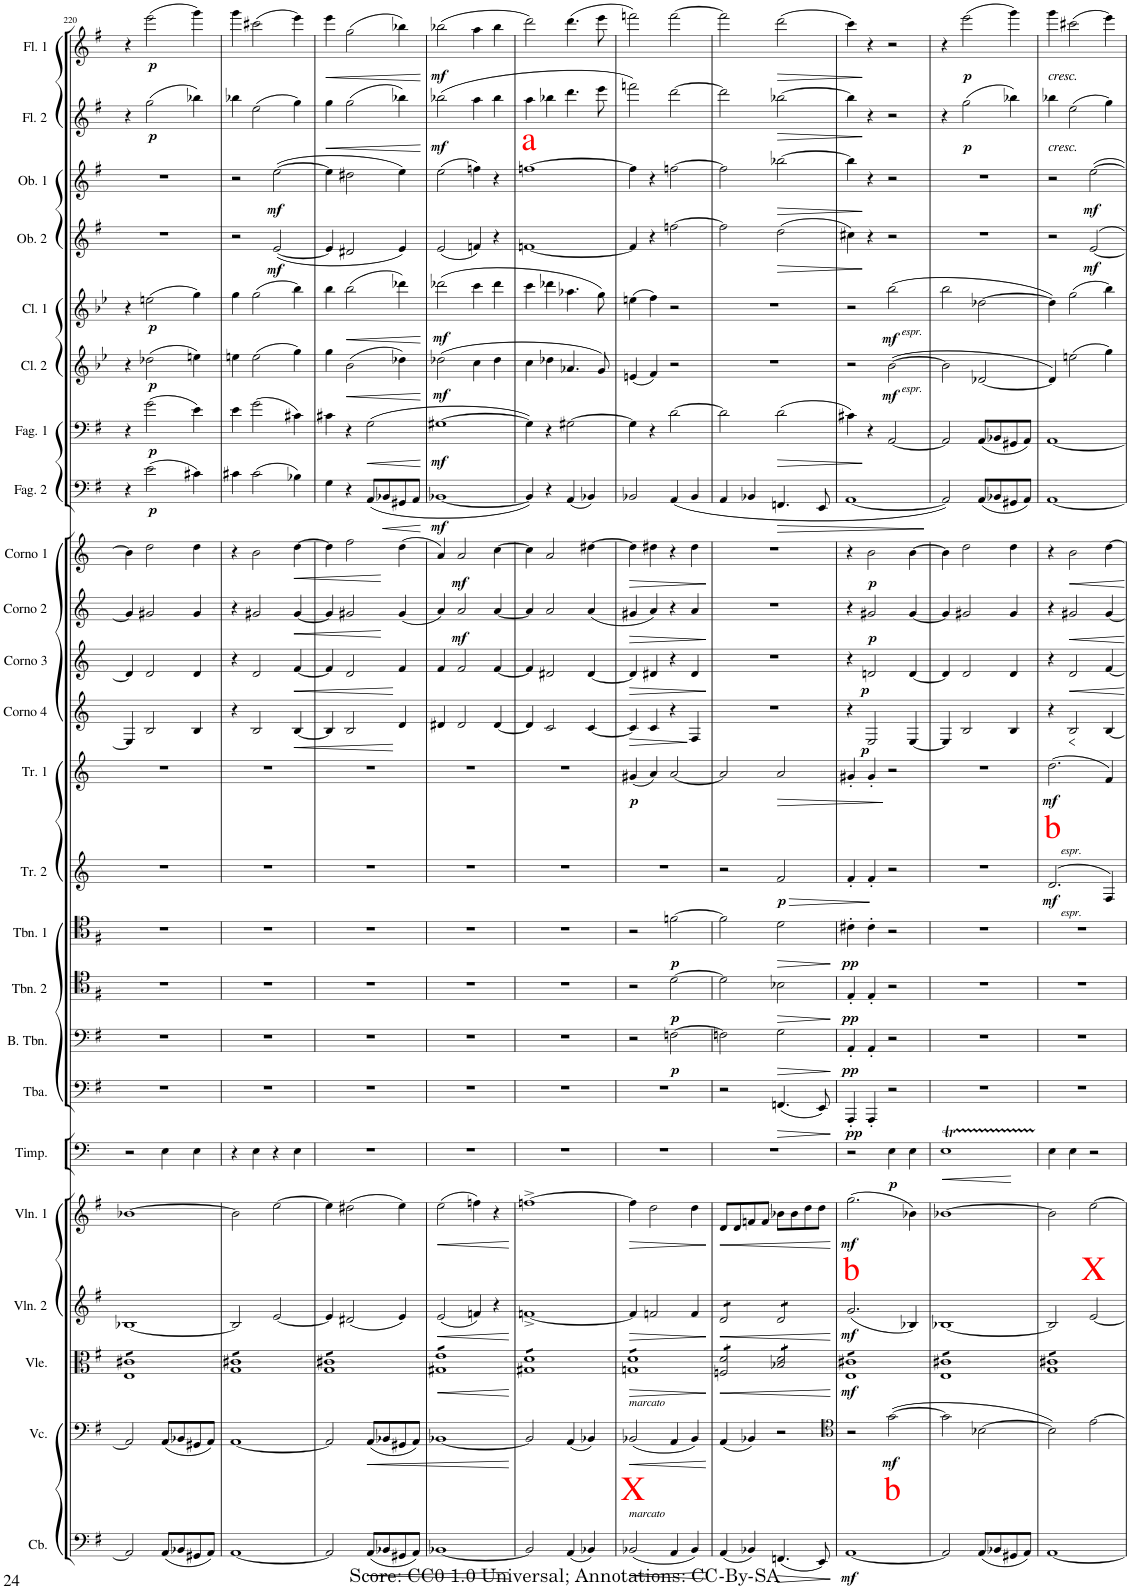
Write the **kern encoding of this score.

**kern	**dynam	**kern	**text	**dynam	**kern	**dynam	**kern	**dynam	**kern	**text	**dynam	**kern	**dynam	**kern	**dynam	**kern	**dynam	**kern	**dynam	**kern	**dynam	**kern	**dynam	**kern	**text	**dynam	**kern	**dynam	**kern	**dynam	**kern	**dynam	**kern	**dynam	**kern	**dynam	**kern	**dynam	**kern	**dynam	**kern	**dynam	**kern	**dynam	**kern	**dynam	**kern	**text	**dynam	**kern	**dynam
*part24	*part24	*part23	*part23	*part23	*part22	*part22	*part21	*part21	*part20	*part20	*part20	*part19	*part19	*part18	*part18	*part17	*part17	*part16	*part16	*part15	*part15	*part14	*part14	*part13	*part13	*part13	*part12	*part12	*part11	*part11	*part10	*part10	*part9	*part9	*part8	*part8	*part7	*part7	*part6	*part6	*part5	*part5	*part4	*part4	*part3	*part3	*part2	*part2	*part2	*part1	*part1
*staff24	*staff24	*staff23	*staff23	*staff23	*staff22	*staff22	*staff21	*staff21	*staff20	*staff20	*staff20	*staff19	*staff19	*staff18	*staff18	*staff17	*staff17	*staff16	*staff16	*staff15	*staff15	*staff14	*staff14	*staff13	*staff13	*staff13	*staff12	*staff12	*staff11	*staff11	*staff10	*staff10	*staff9	*staff9	*staff8	*staff8	*staff7	*staff7	*staff6	*staff6	*staff5	*staff5	*staff4	*staff4	*staff3	*staff3	*staff2	*staff2	*staff2	*staff1	*staff1
*I"Contrabassi	*	*I"Violoncelli	*	*	*I"Viole	*	*I"Violini 2	*	*I"Violini 1	*	*	*I"Timpani	*	*I"Tuba	*	*I"Bass Trombone	*	*I"Trombone Tenore 2	*	*I"Trombone Tenore 1	*	*I"Trombe in F 2	*	*I"Trombe in F 1	*	*	*I"Corno in F 4	*	*I"Corno in F 3	*	*I"Corno in F 2	*	*I"Corno in F 1	*	*I"Fagotto 2	*	*I"Fagotto 1	*	*I"Clarinetto in A 2	*	*I"Clarinetto in A 1	*	*I"Oboe 2	*	*I"Oboe 1	*	*I"Flauto 2	*	*	*I"Flauto 1	*
*I'Cb.	*	*I'Vc.	*	*	*I'Vle.	*	*I'Vln. 2	*	*I'Vln. 1	*	*	*I'Timp.	*	*I'Tba.	*	*I'B. Tbn.	*	*I'Tbn. 2	*	*I'Tbn. 1	*	*I'Tr. 2	*	*I'Tr. 1	*	*	*I'Corno 4	*	*I'Corno 3	*	*I'Corno 2	*	*I'Corno 1	*	*I'Fag. 2	*	*I'Fag. 1	*	*I'Cl. 2	*	*I'Cl. 1	*	*I'Ob. 2	*	*I'Ob. 1	*	*I'Fl. 2	*	*	*I'Fl. 1	*
!!LO:PB:g=z
*clefF4	*	*clefF4	*	*	*clefC3	*	*clefG2	*	*clefG2	*	*	*clefF4	*	*clefF4	*	*clefF4	*	*clefC4	*	*clefC4	*	*clefG2	*	*clefG2	*	*	*clefG2	*	*clefG2	*	*clefG2	*	*clefG2	*	*clefF4	*	*clefF4	*	*clefG2	*	*clefG2	*	*clefG2	*	*clefG2	*	*clefG2	*	*	*clefG2	*
*Trd7c12	*	*	*	*	*	*	*	*	*	*	*	*	*	*	*	*	*	*	*	*	*	*Trd-3c-5	*	*Trd-3c-5	*	*	*Trd4c7	*	*Trd4c7	*	*Trd4c7	*	*Trd4c7	*	*	*	*	*	*Trd2c3	*	*Trd2c3	*	*	*	*	*	*	*	*	*	*
*k[f#]	*	*k[f#]	*	*	*k[f#]	*	*k[f#]	*	*k[f#]	*	*	*k[]	*	*k[f#]	*	*k[f#]	*	*k[f#]	*	*k[f#]	*	*k[]	*	*k[]	*	*	*k[]	*	*k[]	*	*k[]	*	*k[]	*	*k[f#]	*	*k[f#]	*	*k[b-e-]	*	*k[b-e-]	*	*k[f#]	*	*k[f#]	*	*k[f#]	*	*	*k[f#]	*
*M2/2	*	*M2/2	*	*	*M2/2	*	*M2/2	*	*M2/2	*	*	*M2/2	*	*M2/2	*	*M2/2	*	*M2/2	*	*M2/2	*	*M2/2	*	*M2/2	*	*	*M2/2	*	*M2/2	*	*M2/2	*	*M2/2	*	*M2/2	*	*M2/2	*	*M2/2	*	*M2/2	*	*M2/2	*	*M2/2	*	*M2/2	*	*	*M2/2	*
*met(c|)	*	*met(c|)	*	*	*met(c|)	*	*met(c|)	*	*met(c|)	*	*	*met(c|)	*	*met(c|)	*	*met(c|)	*	*met(c|)	*	*met(c|)	*	*met(c|)	*	*met(c|)	*	*	*met(c|)	*	*met(c|)	*	*met(c|)	*	*met(c|)	*	*met(c|)	*	*met(c|)	*	*met(c|)	*	*met(c|)	*	*met(c|)	*	*met(c|)	*	*met(c|)	*	*	*met(c|)	*
=220	=220	=220	=220	=220	=220	=220	=220	=220	=220	=220	=220	=220	=220	=220	=220	=220	=220	=220	=220	=220	=220	=220	=220	=220	=220	=220	=220	=220	=220	=220	=220	=220	=220	=220	=220	=220	=220	=220	=220	=220	=220	=220	=220	=220	=220	=220	=220	=220	=220	=220	=220
*	*	*	*	*	*tremolo	*	*	*	*	*	*	*	*	*	*	*	*	*	*	*	*	*	*	*	*	*	*	*	*	*	*	*	*	*	*	*	*	*	*	*	*	*	*	*	*	*	*	*	*	*	*
2AA/]	.	2AA/]	.	.	8E 8c#XL	.	[1B-X	.	[1b-X	.	.	2r	.	1r	.	1r	.	1r	.	1r	.	1r	.	1r	.	.	4E/]	.	4d/]	.	4g#/]	.	4b\]	.	4r	.	4r	.	4r	.	4r	.	1r	.	1r	.	4r	.	.	4r	.
.	.	.	.	.	8E 8c#X	.	.	.	.	.	.	.	.	.	.	.	.	.	.	.	.	.	.	.	.	.	.	.	.	.	.	.	.	.	.	.	.	.	.	.	.	.	.	.	.	.	.	.	.	.	.
!	!	!	!	!	!	!	!	!	!	!	!	!	!	!	!	!	!	!	!	!	!	!	!	!	!	!	!	!	!	!	!	!	!	!	!	!LO:DY:b	!	!LO:DY:b	!	!LO:DY:b	!	!LO:DY:b	!	!	!	!	!	!	!LO:DY:b	!	!LO:DY:b
.	.	.	.	.	8E 8c#X	.	.	.	.	.	.	.	.	.	.	.	.	.	.	.	.	.	.	.	.	.	2B/	.	2d/	.	2g#X/	.	2dd\	.	(2e\	p	(2g\	p	(2dd-X\	p	(2een\	p	.	.	.	.	(2gg\	.	p	(2eee\	p
.	.	.	.	.	8E 8c#X	.	.	.	.	.	.	.	.	.	.	.	.	.	.	.	.	.	.	.	.	.	.	.	.	.	.	.	.	.	.	.	.	.	.	.	.	.	.	.	.	.	.	.	.	.	.
(8AA/L	.	(8AA/L	.	.	8E 8c#X	.	.	.	.	.	.	4E\	.	.	.	.	.	.	.	.	.	.	.	.	.	.	.	.	.	.	.	.	.	.	.	.	.	.	.	.	.	.	.	.	.	.	.	.	.	.	.
8BB-X/	.	8BB-X/	.	.	8E 8c#X	.	.	.	.	.	.	.	.	.	.	.	.	.	.	.	.	.	.	.	.	.	.	.	.	.	.	.	.	.	.	.	.	.	.	.	.	.	.	.	.	.	.	.	.	.	.
8GG#X/	.	8GG#X/	.	.	8E 8c#X	.	.	.	.	.	.	4E\	.	.	.	.	.	.	.	.	.	.	.	.	.	.	4B/	.	4d/	.	4g#/	.	4dd\	.	4c#X\)	.	4e\)	.	4een\)	.	4gg\)	.	.	.	.	.	4bb-X\)	.	.	4ggg\)	.
8AA/J)	.	8AA/J)	.	.	8E 8c#XJ	.	.	.	.	.	.	.	.	.	.	.	.	.	.	.	.	.	.	.	.	.	.	.	.	.	.	.	.	.	.	.	.	.	.	.	.	.	.	.	.	.	.	.	.	.	.
=221	=221	=221	=221	=221	=221	=221	=221	=221	=221	=221	=221	=221	=221	=221	=221	=221	=221	=221	=221	=221	=221	=221	=221	=221	=221	=221	=221	=221	=221	=221	=221	=221	=221	=221	=221	=221	=221	=221	=221	=221	=221	=221	=221	=221	=221	=221	=221	=221	=221	=221	=221
[1AA	.	[1AA	.	.	8G 8c#XL	.	2B-/]	.	2b-\]	.	.	4r	.	1r	.	1r	.	1r	.	1r	.	1r	.	1r	.	.	4r	.	4r	.	4r	.	4r	.	4c#X\	.	4e\	.	4een\	.	4gg\	.	2r	.	2r	.	4bb-X\	.	.	4ggg\	.
.	.	.	.	.	8G 8c#X	.	.	.	.	.	.	.	.	.	.	.	.	.	.	.	.	.	.	.	.	.	.	.	.	.	.	.	.	.	.	.	.	.	.	.	.	.	.	.	.	.	.	.	.	.	.
.	.	.	.	.	8G 8c#X	.	.	.	.	.	.	4E\	.	.	.	.	.	.	.	.	.	.	.	.	.	.	2B/	.	2d/	.	2g#X/	.	2b\	.	(2c#\	.	(2g\	.	(2ee\	.	(2gg\	.	.	.	.	.	(2ee\	.	.	(2ccc#X\	.
.	.	.	.	.	8G 8c#X	.	.	.	.	.	.	.	.	.	.	.	.	.	.	.	.	.	.	.	.	.	.	.	.	.	.	.	.	.	.	.	.	.	.	.	.	.	.	.	.	.	.	.	.	.	.
!	!	!	!	!	!	!	!	!	!	!	!	!	!	!	!	!	!	!	!	!	!	!	!	!	!	!	!	!	!	!	!	!	!	!	!	!	!	!	!	!	!	!	!	!LO:DY:b	!	!LO:DY:b	!	!	!	!	!
.	.	.	.	.	8G 8c#X	.	[2e/	.	[2ee\	.	.	4r	.	.	.	.	.	.	.	.	.	.	.	.	.	.	.	.	.	.	.	.	.	.	.	.	.	.	.	.	.	.	(<[2e/	mf	(>[2ee\	mf	.	.	.	.	.
.	.	.	.	.	8G 8c#X	.	.	.	.	.	.	.	.	.	.	.	.	.	.	.	.	.	.	.	.	.	.	.	.	.	.	.	.	.	.	.	.	.	.	.	.	.	.	.	.	.	.	.	.	.	.
!	!	!	!	!	!	!	!	!	!	!	!	!	!	!	!	!	!	!	!	!	!	!	!	!	!	!	!	!LO:HP:b	!	!LO:HP:b	!	!LO:HP:b	!	!LO:HP:b	!	!	!	!	!	!	!	!	!	!	!	!	!	!	!	!	!
.	.	.	.	.	8G 8c#X	.	.	.	.	.	.	4E\	.	.	.	.	.	.	.	.	.	.	.	.	.	.	[4B/	<	[4f/	<	[4g#/	<	[4dd\	<	4B-X\)	.	4c#X\)	.	4gg\)	.	4bb-\)	.	.	.	.	.	4gg\)	.	.	4eee\)	.
.	.	.	.	.	8G 8c#XJ	.	.	.	.	.	.	.	.	.	.	.	.	.	.	.	.	.	.	.	.	.	.	.	.	.	.	.	.	.	.	.	.	.	.	.	.	.	.	.	.	.	.	.	.	.	.
=222	=222	=222	=222	=222	=222	=222	=222	=222	=222	=222	=222	=222	=222	=222	=222	=222	=222	=222	=222	=222	=222	=222	=222	=222	=222	=222	=222	=222	=222	=222	=222	=222	=222	=222	=222	=222	=222	=222	=222	=222	=222	=222	=222	=222	=222	=222	=222	=222	=222	=222	=222
!	!	!	!	!	!	!	!	!	!	!	!	!	!	!	!	!	!	!	!	!	!	!	!	!	!	!	!	!	!	!	!	!	!	!	!	!	!	!	!	!	!	!	!	!	!	!	!	!	!LO:HP:b	!	!LO:HP:b
2AA/]	.	2AA/]	.	.	8G 8c#XL	.	4e/]	.	4ee\]	.	.	1r	.	1r	.	1r	.	1r	.	1r	.	1r	.	1r	.	.	4B/]	.	4f/]	.	4g#/]	.	4dd\]	.	4G\	.	4c#X\	.	4gg\	.	4bb-\	.	4e/]	.	4ee\]	.	4gg\	.	<	4eee\	<
.	.	.	.	.	8G 8c#X	.	.	.	.	.	.	.	.	.	.	.	.	.	.	.	.	.	.	.	.	.	.	.	.	.	.	.	.	.	.	.	.	.	.	.	.	.	.	.	.	.	.	.	.	.	.
!	!	!	!	!	!	!	!	!	!	!	!	!	!	!	!	!	!	!	!	!	!	!	!	!	!	!	!	!	!	!	!	!	!	!	!	!	!	!	!	!LO:HP:b	!	!LO:HP:b	!	!	!	!	!	!	!	!	!
.	.	.	.	.	8G 8c#X	.	(2d#X/	.	(2dd#X\	.	.	.	.	.	.	.	.	.	.	.	.	.	.	.	.	.	2B/	.	2d/	.	2g#X/	.	2ff\	.	4r	.	4r	.	(2b-\	<	(2bb-\	<	2d#X/	.	2dd#X\	.	(2gg\	.	.	(2gg\	.
.	.	.	.	.	8G 8c#X	.	.	.	.	.	.	.	.	.	.	.	.	.	.	.	.	.	.	.	.	.	.	.	.	.	.	.	.	.	.	.	.	.	.	.	.	.	.	.	.	.	.	.	.	.	.
!	!LO:HP:b	!	!	!LO:HP:b	!	!	!	!	!	!	!	!	!	!	!	!	!	!	!	!	!	!	!	!	!	!	!	!	!	!	!	!	!	!	!	!	!	!LO:HP:b	!	!	!	!	!	!	!	!	!	!	!	!	!
(8AA/L	<	(8AA/L	.	<	8G 8c#X	.	.	.	.	.	.	.	.	.	.	.	.	.	.	.	.	.	.	.	.	.	.	.	.	.	.	.	.	.	(8AA/L	.	(2G\	<	.	.	.	.	.	.	.	.	.	.	.	.	.
!	!	!	!	!	!	!	!	!	!	!	!	!	!	!	!	!	!	!	!	!	!	!	!	!	!	!	!	!	!	!	!	!	!	!	!	!LO:HP:b	!	!	!	!	!	!	!	!	!	!	!	!	!	!	!
8BB-X/	.	8BB-X/	.	.	8G 8c#X	.	.	.	.	.	.	.	.	.	.	.	.	.	.	.	.	.	.	.	.	.	.	.	.	.	.	.	.	.	8BB-X/	<	.	.	.	.	.	.	.	.	.	.	.	.	.	.	.
8GG#X/	.	8GG#X/	.	.	8G 8c#X	.	4e/)	.	4ee\)	.	.	.	.	.	.	.	.	.	.	.	.	.	.	.	.	.	4d/	[	4f/	[	(<4g#/	[	(4dd\	[	8GG#X/	.	.	.	4dd-X\)	.	4ddd-X\)	.	4e/)	.	4ee\)	.	4bb-X\)	.	.	4bb-X\)	.
8AA/J)	.	8AA/J)	.	.	8G 8c#XJ	.	.	.	.	.	.	.	.	.	.	.	.	.	.	.	.	.	.	.	.	.	.	.	.	.	.	.	.	.	8AA/J	.	.	.	.	.	.	.	.	.	.	.	.	.	.	.	.
.	.	.	.	.	.	.	.	.	.	.	.	.	.	.	.	.	.	.	.	.	.	.	.	.	.	.	.	.	.	.	.	.	.	.	.	[	.	[	.	[	.	[	.	.	.	.	.	.	[	.	[
=223	=223	=223	=223	=223	=223	=223	=223	=223	=223	=223	=223	=223	=223	=223	=223	=223	=223	=223	=223	=223	=223	=223	=223	=223	=223	=223	=223	=223	=223	=223	=223	=223	=223	=223	=223	=223	=223	=223	=223	=223	=223	=223	=223	=223	=223	=223	=223	=223	=223	=223	=223
!	!	!	!	!	!	!LO:HP:b	!	!LO:HP:b	!	!	!LO:HP:b	!	!	!	!	!	!	!	!	!	!	!	!	!	!	!	!	!	!	!	!	!	!	!	!	!LO:DY:b	!	!LO:DY:b	!	!LO:DY:b	!	!LO:DY:b	!	!	!	!	!	!	!LO:DY:b	!	!LO:DY:b
[1BB-X	.	[1BB-X	.	.	8G#X 8eL	<	(2e/	<	(2ee\	.	<	1r	.	1r	.	1r	.	1r	.	1r	.	1r	.	1r	.	.	4d#X/	.	4f/	.	4a/)	.	4a/)	.	[1BB-X	mf	[1G#X	mf	(2dd-X\	mf	(2ddd-X\	mf	(2e/	.	(2ee\	.	(2bb-X\	.	mf	(2bb-X\	mf
.	.	.	.	.	8G#X 8e	.	.	.	.	.	.	.	.	.	.	.	.	.	.	.	.	.	.	.	.	.	.	.	.	.	.	.	.	.	.	.	.	.	.	.	.	.	.	.	.	.	.	.	.	.	.
!	!	!	!	!	!	!	!	!	!	!	!	!	!	!	!	!	!	!	!	!	!	!	!	!	!	!	!	!	!	!	!	!LO:DY:b	!	!LO:DY:b	!	!	!	!	!	!	!	!	!	!	!	!	!	!	!	!	!
.	.	.	.	.	8G#X 8e	.	.	.	.	.	.	.	.	.	.	.	.	.	.	.	.	.	.	.	.	.	2d#/	.	2f/	.	2a/	mf	2a/	mf	.	.	.	.	.	.	.	.	.	.	.	.	.	.	.	.	.
.	.	.	.	.	8G#X 8e	.	.	.	.	.	.	.	.	.	.	.	.	.	.	.	.	.	.	.	.	.	.	.	.	.	.	.	.	.	.	.	.	.	.	.	.	.	.	.	.	.	.	.	.	.	.
.	.	.	.	.	8G#X 8e	.	4fn/)	.	4ffn\)	.	.	.	.	.	.	.	.	.	.	.	.	.	.	.	.	.	.	.	.	.	.	.	.	.	.	.	.	.	4cc\	.	4ccc\	.	4fn/)	.	4ffn\)	.	4aa\	.	.	4aa\	.
.	.	.	.	.	8G#X 8e	.	.	.	.	.	.	.	.	.	.	.	.	.	.	.	.	.	.	.	.	.	.	.	.	.	.	.	.	.	.	.	.	.	.	.	.	.	.	.	.	.	.	.	.	.	.
.	.	.	.	.	8G#X 8e	.	4r	.	4r	.	.	.	.	.	.	.	.	.	.	.	.	.	.	.	.	.	[4d#/	.	[4f/	.	[4a/	.	[>4cc\	.	.	.	.	.	4dd-\	.	4ddd-\	.	4r	.	4r	.	4bb-\	.	.	4bb-\	.
.	.	.	.	.	8G#X 8eJ	.	.	.	.	.	.	.	.	.	.	.	.	.	.	.	.	.	.	.	.	.	.	.	.	.	.	.	.	.	.	.	.	.	.	.	.	.	.	.	.	.	.	.	.	.	.
.	[	.	.	[	.	[	.	[	.	.	[	.	.	.	.	.	.	.	.	.	.	.	.	.	.	.	.	.	.	.	.	.	.	.	.	.	.	.	.	.	.	.	.	.	.	.	.	.	.	.	.
=224	=224	=224	=224	=224	=224	=224	=224	=224	=224	=224	=224	=224	=224	=224	=224	=224	=224	=224	=224	=224	=224	=224	=224	=224	=224	=224	=224	=224	=224	=224	=224	=224	=224	=224	=224	=224	=224	=224	=224	=224	=224	=224	=224	=224	=224	=224	=224	=224	=224	=224	=224
!	!	!	!	!	!	!	!	!	!	!	!	!	!	!	!	!	!	!	!	!	!	!	!	!	!	!	!	!	!	!	!	!	!	!	!	!	!	!	!	!	!	!	!	!	!	!	!	!LO:LY:b:color=#FF0000	!	!	!
2BB-/]	.	2BB-/]	.	.	8G#X 8dL	.	[1fn^	.	[1ffn^	.	.	1r	.	1r	.	1r	.	1r	.	1r	.	1r	.	1r	.	.	4d#/]	.	4f/]	.	4a/]	.	4cc\]	.	4BB-/])	.	4G#\])	.	4cc\	.	4ccc\	.	[1fn	.	[1ffn	.	4aa\	a	.	2ddd\)	.
.	.	.	.	.	8G#X 8d	.	.	.	.	.	.	.	.	.	.	.	.	.	.	.	.	.	.	.	.	.	.	.	.	.	.	.	.	.	.	.	.	.	.	.	.	.	.	.	.	.	.	.	.	.	.
.	.	.	.	.	8G#X 8d	.	.	.	.	.	.	.	.	.	.	.	.	.	.	.	.	.	.	.	.	.	2c/	.	2d#X/	.	2a/	.	2a/	.	4r	.	4r	.	4dd-X\	.	4ddd-X\	.	.	.	.	.	4bb-X\	.	.	.	.
.	.	.	.	.	8G#X 8d	.	.	.	.	.	.	.	.	.	.	.	.	.	.	.	.	.	.	.	.	.	.	.	.	.	.	.	.	.	.	.	.	.	.	.	.	.	.	.	.	.	.	.	.	.	.
(4AA/	.	(4AA/	.	.	8G#X 8d	.	.	.	.	.	.	.	.	.	.	.	.	.	.	.	.	.	.	.	.	.	.	.	.	.	.	.	.	.	(4AA/	.	[2G#X\	.	4.a-X/	.	4.aa-X\	.	.	.	.	.	4.ddd\	.	.	(4.ddd\	.
.	.	.	.	.	8G#X 8d	.	.	.	.	.	.	.	.	.	.	.	.	.	.	.	.	.	.	.	.	.	.	.	.	.	.	.	.	.	.	.	.	.	.	.	.	.	.	.	.	.	.	.	.	.	.
4BB-X/)	.	4BB-X/)	.	.	8G#X 8d	.	.	.	.	.	.	.	.	.	.	.	.	.	.	.	.	.	.	.	.	.	[4c/	.	[4d#/	.	(4a/	.	[>4dd#X\	.	4BB-X/)	.	.	.	.	.	.	.	.	.	.	.	.	.	.	.	.
.	.	.	.	.	8G#X 8dJ	.	.	.	.	.	.	.	.	.	.	.	.	.	.	.	.	.	.	.	.	.	.	.	.	.	.	.	.	.	.	.	.	.	8g/)	.	8gg\)	.	.	.	.	.	8eee\	.	.	8eee\	.
=225	=225	=225	=225	=225	=225	=225	=225	=225	=225	=225	=225	=225	=225	=225	=225	=225	=225	=225	=225	=225	=225	=225	=225	=225	=225	=225	=225	=225	=225	=225	=225	=225	=225	=225	=225	=225	=225	=225	=225	=225	=225	=225	=225	=225	=225	=225	=225	=225	=225	=225	=225
!	!	!LO:TX:a:i:t=marcato	!	!	!	!	!	!	!	!	!	!	!	!	!	!	!	!	!	!	!	!	!	!	!	!	!	!	!	!	!	!	!	!	!	!	!	!	!	!	!	!	!	!	!	!	!	!	!	!	!
!LO:TX:a:i:t=marcato	!	!	!	!	!	!	!	!	!	!	!	!	!	!	!	!	!	!	!	!	!	!	!	!	!	!	!	!	!	!	!	!	!	!	!	!	!	!	!	!	!	!	!	!	!	!	!	!	!	!	!
!	!LO:HP:b	!	!LO:LY:b:color=#FF0000	!LO:HP:b	!	!LO:HP:b	!	!LO:HP:b	!	!	!LO:HP:b	!	!	!	!	!	!	!	!	!	!	!	!	!	!	!LO:DY:b	!	!LO:HP:b	!	!LO:HP:b	!	!LO:HP:b	!	!LO:HP:b	!	!	!	!	!	!	!	!	!	!	!	!	!	!	!	!	!
(2BB-X/	<	(2BB-X/	X	<	8Gn 8dL	>	4f/]	>	4ff\]	.	>	1r	.	1r	.	2r	.	2r	.	2r	.	1r	.	(4g#X/	.	p	4c/]	>	4d#/]	>	4g#X/	>	4dd#\]	>	2BB-X/	.	4G#\]	.	(4en/	.	(4een\	.	4f/]	.	4ff\]	.	2fffn\)	.	.	2fffn\)	.
.	.	.	.	.	8Gn 8d	.	.	.	.	.	.	.	.	.	.	.	.	.	.	.	.	.	.	.	.	.	.	.	.	.	.	.	.	.	.	.	.	.	.	.	.	.	.	.	.	.	.	.	.	.	.
.	.	.	.	.	8Gn 8d	.	2fn/	.	2dd\	.	.	.	.	.	.	.	.	.	.	.	.	.	.	4a/)	.	.	4c/	.	4d#X/	.	4a/)	.	4dd#X\	.	.	.	4r	.	4f/)	.	4ff\)	.	4r	.	4r	.	.	.	.	.	.
.	.	.	.	.	8Gn 8d	.	.	.	.	.	.	.	.	.	.	.	.	.	.	.	.	.	.	.	.	.	.	.	.	.	.	.	.	.	.	.	.	.	.	.	.	.	.	.	.	.	.	.	.	.	.
!	!	!	!	!	!	!	!	!	!	!	!	!	!	!	!	!	!LO:DY:b	!	!LO:DY:b	!	!LO:DY:b	!	!	!	!	!	!	!	!	!	!	!	!	!	!	!	!	!	!	!	!	!	!	!	!	!	!	!	!	!	!
4AA/	.	4AA/	.	.	8Gn 8d	.	.	.	.	.	.	.	.	.	.	[2Fn\	p	[2d\	p	[2fn\	p	.	.	[2a/	.	.	4r	.	4r	.	4r	.	4r	.	(4AA/	.	[2d\	.	2r	.	2r	.	[2ffn\	.	[2ffn\	.	[2ddd\	.	.	[2fff\	.
.	.	.	.	.	8Gn 8d	.	.	.	.	.	.	.	.	.	.	.	.	.	.	.	.	.	.	.	.	.	.	.	.	.	.	.	.	.	.	.	.	.	.	.	.	.	.	.	.	.	.	.	.	.	.
4BB-/)	.	4BB-/)	.	.	8Gn 8d	.	4f/	.	4dd\	.	.	.	.	.	.	.	.	.	.	.	.	.	.	.	.	.	4F/	.	4d#/	.	4a/	.	4dd#\	.	4BB-/	.	.	.	.	.	.	.	.	.	.	.	.	.	.	.	.
.	.	.	.	.	8Gn 8dJ	.	.	.	.	.	.	.	.	.	.	.	.	.	.	.	.	.	.	.	.	.	.	.	.	.	.	.	.	.	.	.	.	.	.	.	.	.	.	.	.	.	.	.	.	.	.
.	[	.	.	[	.	]	.	]	.	.	]	.	.	.	.	.	.	.	.	.	.	.	.	.	.	.	.	]	.	]	.	]	.	]	.	.	.	.	.	.	.	.	.	.	.	.	.	.	.	.	.
=226	=226	=226	=226	=226	=226	=226	=226	=226	=226	=226	=226	=226	=226	=226	=226	=226	=226	=226	=226	=226	=226	=226	=226	=226	=226	=226	=226	=226	=226	=226	=226	=226	=226	=226	=226	=226	=226	=226	=226	=226	=226	=226	=226	=226	=226	=226	=226	=226	=226	=226	=226
!	!	!	!	!	!	!LO:HP:b	!	!LO:HP:b	!	!	!LO:HP:b	!	!	!	!	!	!	!	!	!	!	!	!	!	!	!	!	!	!	!	!	!	!	!	!	!	!	!	!	!	!	!	!	!	!	!	!	!	!	!	!
*	*	*	*	*	*	*	*tremolo	*	*	*	*	*	*	*	*	*	*	*	*	*	*	*	*	*	*	*	*	*	*	*	*	*	*	*	*	*	*	*	*	*	*	*	*	*	*	*	*	*	*	*	*
(4AA/	.	(4AA/	.	.	8Fn/ 8d/L	<	8d/L	<	8d/L	.	<	1r	.	2r	.	2Fn\]	.	2d\]	.	2f\]	.	2r	.	2a/]	.	.	1r	.	1r	.	1r	.	1r	.	4AA/	.	2d\]	.	1r	.	1r	.	2ff\]	.	2ff\]	.	2ddd\]	.	.	2fff\]	.
.	.	.	.	.	8Fn/ 8d/	.	8d/	.	8d/	.	.	.	.	.	.	.	.	.	.	.	.	.	.	.	.	.	.	.	.	.	.	.	.	.	.	.	.	.	.	.	.	.	.	.	.	.	.	.	.	.	.
4BB-X/)	.	4BB-X/)	.	.	8Fn/ 8d/	.	8d/	.	8fn/	.	.	.	.	.	.	.	.	.	.	.	.	.	.	.	.	.	.	.	.	.	.	.	.	.	4BB-X/	.	.	.	.	.	.	.	.	.	.	.	.	.	.	.	.
.	.	.	.	.	8Fn/ 8d/J	.	8d/J	.	8f/J	.	.	.	.	.	.	.	.	.	.	.	.	.	.	.	.	.	.	.	.	.	.	.	.	.	.	.	.	.	.	.	.	.	.	.	.	.	.	.	.	.	.
!	!LO:HP:b	!	!	!	!	!	!	!	!	!	!	!	!	!	!LO:HP:b	!	!LO:HP:b	!	!LO:HP:b	!	!LO:HP:b	!	!LO:HP:b	!	!	!LO:HP:b	!	!	!	!	!	!	!	!	!	!LO:HP:b	!	!LO:HP:b	!	!	!	!	!	!LO:HP:b	!	!LO:HP:b	!	!	!LO:HP:b	!	!LO:HP:b
!	!	!	!	!	!	!	!	!	!	!	!	!	!	!	!	!	!	!	!	!	!	!	!LO:DY:n=1:b	!	!	!	!	!	!	!	!	!	!	!	!	!	!	!	!	!	!	!	!	!	!	!	!	!	!	!	!
(4.FFn/	>	2r	.	.	8B-X/ 8d/L	.	8d/L	.	8b-X\L	.	.	.	.	(4.FFn/	>	2G\	>	2B-X\	>	2d\	>	2f/	> p	2a/	.	>	.	.	.	.	.	.	.	.	4.FFn/	>	(2d\	>	.	.	.	.	(2dd\	>	[>2bb-X\	>	[2bb-X\	.	>	(>2ddd\	>
.	.	.	.	.	8B-X/ 8d/	.	8d/	.	8b-\	.	.	.	.	.	.	.	.	.	.	.	.	.	.	.	.	.	.	.	.	.	.	.	.	.	.	.	.	.	.	.	.	.	.	.	.	.	.	.	.	.	.
.	.	.	.	.	8B-X/ 8d/	.	8d/	.	8dd\	.	.	.	.	.	.	.	.	.	.	.	.	.	.	.	.	.	.	.	.	.	.	.	.	.	.	.	.	.	.	.	.	.	.	.	.	.	.	.	.	.	.
8EE/)	.	.	.	.	8B-X/ 8d/J	.	8d/J	.	8dd\J	.	.	.	.	8EE/)	.	.	.	.	.	.	.	.	.	.	.	.	.	.	.	.	.	.	.	.	8EE/	.	.	.	.	.	.	.	.	.	.	.	.	.	.	.	.
*	*	*	*	*	*	*	*Xtremolo	*	*	*	*	*	*	*	*	*	*	*	*	*	*	*	*	*	*	*	*	*	*	*	*	*	*	*	*	*	*	*	*	*	*	*	*	*	*	*	*	*	*	*	*
.	]	.	.	.	.	[	.	[	.	.	[	.	.	.	]	.	]	.	]	.	]	.	.	.	.	.	.	.	.	.	.	.	.	.	.	.	.	.	.	.	.	.	.	.	.	.	.	.	.	.	.
=227	=227	=227	=227	=227	=227	=227	=227	=227	=227	=227	=227	=227	=227	=227	=227	=227	=227	=227	=227	=227	=227	=227	=227	=227	=227	=227	=227	=227	=227	=227	=227	=227	=227	=227	=227	=227	=227	=227	=227	=227	=227	=227	=227	=227	=227	=227	=227	=227	=227	=227	=227
*	*	*clefC4	*	*	*	*	*	*	*	*	*	*	*	*	*	*	*	*	*	*	*	*	*	*	*	*	*	*	*	*	*	*	*	*	*	*	*	*	*	*	*	*	*	*	*	*	*	*	*	*	*
!	!LO:DY:b	!	!	!	!	!LO:DY:b	!	!LO:DY:b	!	!LO:LY:b:color=#FF0000	!LO:DY:b	!	!	!	!LO:DY:b	!	!LO:DY:b	!	!LO:DY:b	!	!LO:DY:b	!	!	!	!	!	!	!	!	!	!	!	!	!	!	!	!	!	!	!	!	!	!	!	!	!	!	!	!	!	!
[1AA	mf	2r	.	.	8E 8c#XL	mf	(2.g/	mf	(2.gg\	b	mf	2r	.	4AAA'/	pp	4AA'/	pp	4E'/	pp	4c#X'\	pp	4f'/	.	4g#X'/	.	.	4r	.	4r	.	4r	.	4r	.	[1AA	.	4c#X\)	.	2r	.	2r	.	4cc#X\)	.	4bb-\]	.	4bb-\]	.	.	4ccc\)	.
.	.	.	.	.	8E 8c#X	.	.	.	.	.	.	.	.	.	.	.	.	.	.	.	.	.	.	.	.	.	.	.	.	.	.	.	.	.	.	.	.	.	.	.	.	.	.	.	.	.	.	.	.	.	.
!	!	!	!	!	!	!	!	!	!	!	!	!	!	!	!	!	!	!	!	!	!	!	!	!	!	!	!	!LO:DY:b	!	!LO:DY:b	!	!LO:DY:b	!	!LO:DY:b	!	!	!	!	!	!	!	!	!	!	!	!	!	!	!	!	!
.	.	.	.	.	8E 8c#X	.	.	.	.	.	.	.	.	4AAA'/	.	4AA'/	.	4E'/	.	4c#'\	.	4f'/	.	4g#'/	.	.	2E/	p	2dn/	p	2g#X/	p	2b\	p	.	.	4r	]	.	.	.	.	4r	]	4r	]	4r	.	]	4r	]
.	.	.	.	.	8E 8c#X	.	.	.	.	.	.	.	.	.	.	.	.	.	.	.	.	.	.	.	.	.	.	.	.	.	.	.	.	.	.	.	.	.	.	.	.	.	.	.	.	.	.	.	.	.	.
!	!	!	!	!	!	!	!	!	!	!	!	!	!	!	!	!	!	!	!	!	!	!	!	!	!	!	!	!	!	!	!	!	!	!	!	!	!	!	!	!	!LO:TX:b:i:t=espr.	!	!	!	!	!	!	!	!	!	!
!	!	!	!	!	!	!	!	!	!	!	!	!	!	!	!	!	!	!	!	!	!	!	!	!	!	!	!	!	!	!	!	!	!	!	!	!	!	!	!LO:TX:b:i:t=espr.	!	!	!	!	!	!	!	!	!	!	!	!
!	!	!	!LO:LY:b:color=#FF0000	!LO:DY:b	!	!	!	!	!	!	!	!	!LO:DY:b	!	!	!	!	!	!	!	!	!	!	!	!	!	!	!	!	!	!	!	!	!	!	!	!	!	!	!LO:DY:b	!	!LO:DY:b	!	!	!	!	!	!	!	!	!
.	.	([2g\	b	mf	8E 8c#X	.	.	.	.	.	.	4E\	p	2r	.	2r	.	2r	.	2r	.	2r	]	2r	.	]	.	.	.	.	.	.	.	.	.	.	[2AA/	.	([2b-\	mf	(2bb-\	mf	2r	.	2r	.	2r	.	.	2r	.
.	.	.	.	.	8E 8c#X	.	.	.	.	.	.	.	.	.	.	.	.	.	.	.	.	.	.	.	.	.	.	.	.	.	.	.	.	.	.	.	.	.	.	.	.	.	.	.	.	.	.	.	.	.	.
.	.	.	.	.	8E 8c#X	.	4B-X/)	.	4b-X\)	.	.	4E\	.	.	.	.	.	.	.	.	.	.	.	.	.	.	[4E/	.	[4d/	.	[4g#/	.	[4b\	.	.	.	.	.	.	.	.	.	.	.	.	.	.	.	.	.	.
.	.	.	.	.	8E 8c#XJ	.	.	.	.	.	.	.	.	.	.	.	.	.	.	.	.	.	.	.	.	.	.	.	.	.	.	.	.	.	.	.	.	.	.	.	.	.	.	.	.	.	.	.	.	.	.
.	.	.	.	.	.	.	.	.	.	.	.	.	.	.	.	.	.	.	.	.	.	.	.	.	.	.	.	.	.	.	.	.	.	.	.	]	.	.	.	.	.	.	.	.	.	.	.	.	.	.	.
=228	=228	=228	=228	=228	=228	=228	=228	=228	=228	=228	=228	=228	=228	=228	=228	=228	=228	=228	=228	=228	=228	=228	=228	=228	=228	=228	=228	=228	=228	=228	=228	=228	=228	=228	=228	=228	=228	=228	=228	=228	=228	=228	=228	=228	=228	=228	=228	=228	=228	=228	=228
!	!	!	!	!	!	!	!	!	!	!	!	!	!LO:HP:b	!	!	!	!	!	!	!	!	!	!	!	!	!	!	!	!	!	!	!	!	!	!	!	!	!	!	!	!	!	!	!	!	!	!	!	!	!	!
2AA/]	.	2g\]	.	.	8E 8c#XL	.	[1B-X	.	[1b-X	.	.	1Et	<	1r	.	1r	.	1r	.	1r	.	1r	.	1r	.	.	4E/]	.	4d/]	.	4g#/]	.	4b\]	.	2AA/])	.	2AA/]	.	2b-\]	.	2bb-\	.	1r	.	1r	.	4r	.	.	4r	.
.	.	.	.	.	8E 8c#X	.	.	.	.	.	.	.	.	.	.	.	.	.	.	.	.	.	.	.	.	.	.	.	.	.	.	.	.	.	.	.	.	.	.	.	.	.	.	.	.	.	.	.	.	.	.
!	!	!	!	!	!	!	!	!	!	!	!	!	!	!	!	!	!	!	!	!	!	!	!	!	!	!	!	!	!	!	!	!	!	!	!	!	!	!	!	!	!	!	!	!	!	!	!	!	!LO:DY:b	!	!LO:DY:b
.	.	.	.	.	8E 8c#X	.	.	.	.	.	.	.	.	.	.	.	.	.	.	.	.	.	.	.	.	.	2B/	.	2d/	.	2g#X/	.	2dd\	.	.	.	.	.	.	.	.	.	.	.	.	.	(2gg\	.	p	(2eee\	p
.	.	.	.	.	8E 8c#X	.	.	.	.	.	.	.	.	.	.	.	.	.	.	.	.	.	.	.	.	.	.	.	.	.	.	.	.	.	.	.	.	.	.	.	.	.	.	.	.	.	.	.	.	.	.
(8AA/L	.	[2B-X\	.	.	8E 8c#X	.	.	.	.	.	.	.	.	.	.	.	.	.	.	.	.	.	.	.	.	.	.	.	.	.	.	.	.	.	(8AA/L	.	(8AA/L	.	[2d-X/	.	[2dd-X\	.	.	.	.	.	.	.	.	.	.
8BB-X/	.	.	.	.	8E 8c#X	.	.	.	.	.	.	.	.	.	.	.	.	.	.	.	.	.	.	.	.	.	.	.	.	.	.	.	.	.	8BB-X/	.	8BB-X/	.	.	.	.	.	.	.	.	.	.	.	.	.	.
8GG#X/	.	.	.	.	8E 8c#X	.	.	.	.	.	.	.	.	.	.	.	.	.	.	.	.	.	.	.	.	.	4B/	.	4d/	.	4g#/	.	4dd\	.	8GG#X/	.	8GG#X/	.	.	.	.	.	.	.	.	.	4bb-X\)	.	.	4ggg\)	.
8AA/J)	.	.	.	.	8E 8c#XJ	.	.	.	.	.	.	.	.	.	.	.	.	.	.	.	.	.	.	.	.	.	.	.	.	.	.	.	.	.	8AA/J)	.	8AA/J)	.	.	.	.	.	.	.	.	.	.	.	.	.	.
=229	=229	=229	=229	=229	=229	=229	=229	=229	=229	=229	=229	=229	=229	=229	=229	=229	=229	=229	=229	=229	=229	=229	=229	=229	=229	=229	=229	=229	=229	=229	=229	=229	=229	=229	=229	=229	=229	=229	=229	=229	=229	=229	=229	=229	=229	=229	=229	=229	=229	=229	=229
!	!	!	!	!	!	!	!	!	!	!	!	!	!	!	!	!	!	!	!	!	!	!	!	!	!	!	!	!	!	!	!	!	!	!	!	!	!	!	!	!	!	!	!	!	!	!	!	!	!	!LO:TX:b:i:t=cresc.	!
!	!	!	!	!	!	!	!	!	!	!	!	!	!	!	!	!	!	!	!	!	!	!	!	!	!	!	!	!	!	!	!	!	!	!	!	!	!	!	!	!	!	!	!	!	!	!	!LO:TX:b:i:t=cresc.	!	!	!	!
!	!	!	!	!	!	!	!	!	!	!	!	!	!	!	!	!	!	!	!	!	!	!	!	!LO:TX:b:i:t=espr.	!	!	!	!	!	!	!	!	!	!	!	!	!	!	!	!	!	!	!	!	!	!	!	!	!	!	!
!	!	!	!	!	!	!	!	!	!	!	!	!	!	!	!	!	!	!	!	!	!	!LO:TX:b:i:t=espr.	!	!	!	!	!	!	!	!	!	!	!	!	!	!	!	!	!	!	!	!	!	!	!	!	!	!	!	!	!
!	!	!	!	!	!	!	!	!	!	!	!	!	!	!	!	!	!	!	!	!	!	!	!LO:DY:b	!	!LO:LY:b:color=#FF0000	!LO:DY:b	!	!	!	!	!	!	!	!	!	!	!	!	!	!	!	!	!	!	!	!	!	!	!	!	!
[1AA	.	2B-\])	.	.	8G 8c#XL	.	2B-/]	.	2b-\]	.	.	4E\	.	1r	.	1r	.	1r	.	1r	.	(>2.d/	mf	(>2.dd\	b	mf	4r	.	4r	.	4r	.	4r	.	[1AA	.	[1AA	.	4d-/])	.	4dd-\])	.	2r	.	2r	.	4bb-X\	.	.	4ggg\	.
.	.	.	.	.	8G 8c#X	.	.	.	.	.	.	.	.	.	.	.	.	.	.	.	.	.	.	.	.	.	.	.	.	.	.	.	.	.	.	.	.	.	.	.	.	.	.	.	.	.	.	.	.	.	.
.	.	.	.	.	8G 8c#X	.	.	.	.	.	.	4E\	.	.	.	.	.	.	.	.	.	.	.	.	.	.	2B/	.	2d/	.	2g#X/	.	2b\	.	.	.	.	.	(2een\	.	(2gg\	.	.	.	.	.	(2ee\	.	.	(2ccc#X\	.
.	.	.	.	.	8G 8c#X	.	.	.	.	.	.	.	.	.	.	.	.	.	.	.	.	.	.	.	.	.	.	.	.	.	.	.	.	.	.	.	.	.	.	.	.	.	.	.	.	.	.	.	.	.	.
!	!	!	!	!	!	!	!	!	!	!LO:LY:b:color=#FF0000	!	!	!	!	!	!	!	!	!	!	!	!	!	!	!	!	!	!	!	!	!	!	!	!	!	!	!	!	!	!	!	!	!	!LO:DY:b	!	!LO:DY:b	!	!	!	!	!
.	.	[2e\	.	.	8G 8c#X	.	[2e/	.	[2ee\	X	.	2r	[	.	.	.	.	.	.	.	.	.	.	.	.	.	.	.	.	.	.	.	.	.	.	.	.	.	.	.	.	.	[2e/	mf	[2ee\	mf	.	.	.	.	.
.	.	.	.	.	8G 8c#X	.	.	.	.	.	.	.	.	.	.	.	.	.	.	.	.	.	.	.	.	.	.	.	.	.	.	.	.	.	.	.	.	.	.	.	.	.	.	.	.	.	.	.	.	.	.
.	.	.	.	.	8G 8c#X	.	.	.	.	.	.	.	.	.	.	.	.	.	.	.	.	4F/)	.	4f/)	.	.	[4B/	.	[4f/	.	[4g#/	.	[4dd\	.	.	.	.	.	4gg\)	.	4bb-\)	.	.	.	.	.	4gg\)	.	.	4eee\)	.
.	.	.	.	.	8G 8c#XJ	.	.	.	.	.	.	.	.	.	.	.	.	.	.	.	.	.	.	.	.	.	.	.	.	.	.	.	.	.	.	.	.	.	.	.	.	.	.	.	.	.	.	.	.	.	.
*	*	*	*	*	*Xtremolo	*	*	*	*	*	*	*	*	*	*	*	*	*	*	*	*	*	*	*	*	*	*	*	*	*	*	*	*	*	*	*	*	*	*	*	*	*	*	*	*	*	*	*	*	*	*
=	=	=	=	=	=	=	=	=	=	=	=	=	=	=	=	=	=	=	=	=	=	=	=	=	=	=	=	=	=	=	=	=	=	=	=	=	=	=	=	=	=	=	=	=	=	=	=	=	=	=	=
*-	*-	*-	*-	*-	*-	*-	*-	*-	*-	*-	*-	*-	*-	*-	*-	*-	*-	*-	*-	*-	*-	*-	*-	*-	*-	*-	*-	*-	*-	*-	*-	*-	*-	*-	*-	*-	*-	*-	*-	*-	*-	*-	*-	*-	*-	*-	*-	*-	*-	*-	*-
